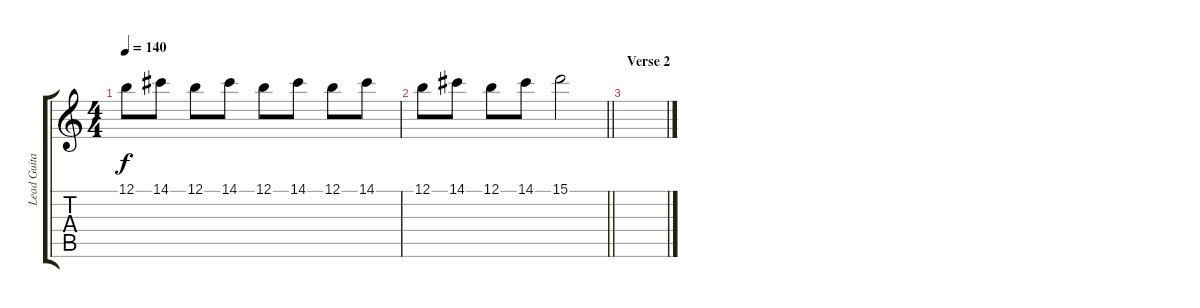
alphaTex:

\track ("Lead Guitar" "Lead Guita") {instrument distortionguitar}
\staff {score tabs}
\tuning (B3 Gb3 D3 A2 E2 B1) {hide}
\ts (4 4)
\tempo 140
\clef g2
\ks c
12.1.8{dy f} 14.1.8 12.1.8 14.1.8 12.1.8 14.1.8 12.1.8 14.1.8 |
\barLineRight lightlight
12.1.8 14.1.8 12.1.8 14.1.8 15.1.2 |
\section ("" "Verse 2")
